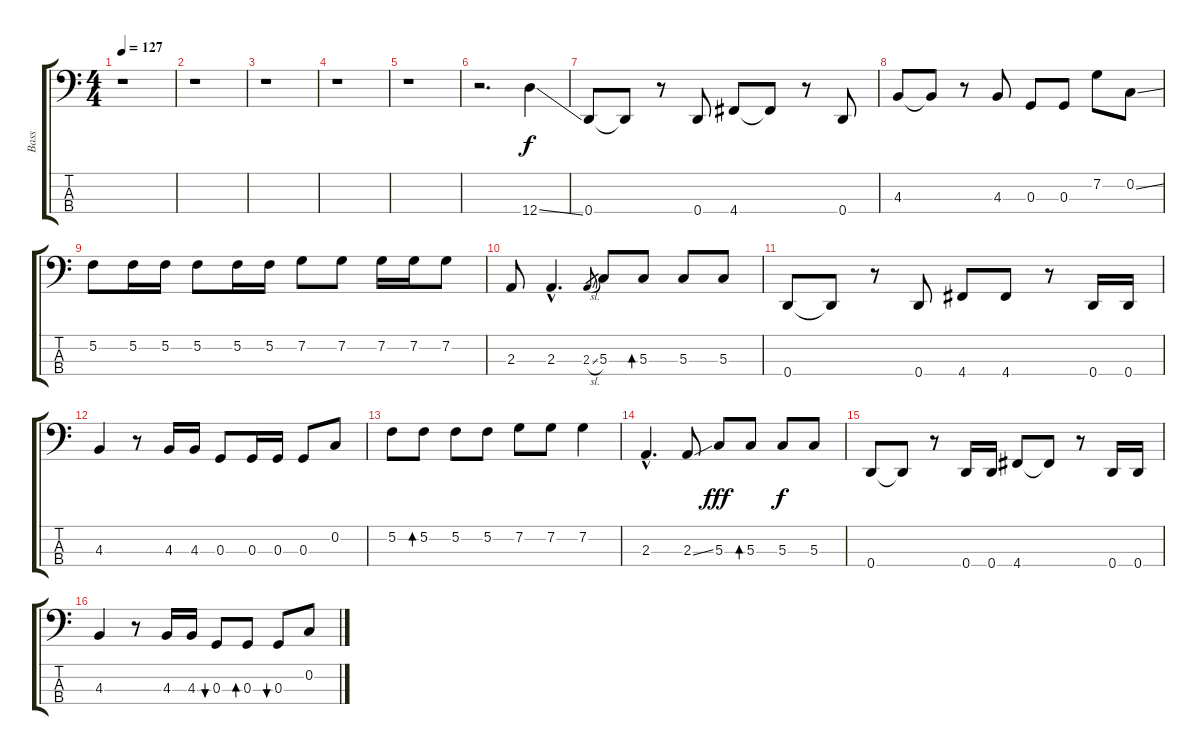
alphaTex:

\track ("Bass" "Bass") {instrument electricbasspick}
\staff {score tabs}
\tuning (F2 C2 G1 D1) {hide}
\ts (4 4)
\tempo 127
\clef f4
\ks c
r.1{dy f} |
r.1 |
r.1 |
r.1 |
r.1 |
r.2{d} 12.4{ss}.4 |
0.4.8 0.4{t}.8 r.8 0.4.8 4.4.8 4.4{t}.8 r.8 0.4.8 |
4.3.8 4.3{t}.8 r.8 4.3.8 0.3.8 0.3.8 7.2.8 0.2{ss}.8 |
5.2.8 5.2.16 5.2.16 5.2.8 5.2.16 5.2.16 7.2.8 7.2.8 7.2.16 7.2.16 7.2.8 |
2.3.8 2.3{hac}.4{d} 2.3{sl}.8{gr} 5.3.8 5.3.8{bd 240} 5.3.8 5.3.8 |
0.4.8 0.4{t}.8 r.8 0.4.8 4.4.8 4.4.8 r.8 0.4.16 0.4.16 |
4.3.4 r.8 4.3.16 4.3.16 0.3.8 0.3.16 0.3.16 0.3.8 0.2.8 |
5.2.8 5.2.8{bd 240} 5.2.8 5.2.8 7.2.8 7.2.8 7.2.4 |
2.3{hac}.4{d} 2.3{ss}.8 5.3.8{dy fff} 5.3.8{bd 240} 5.3.8{dy f} 5.3.8 |
0.4.8 0.4{t}.8 r.8 0.4.16 0.4.16 4.4.8 4.4{t}.8 r.8 0.4.16 0.4.16 |
4.3.4 r.8 4.3.16 4.3.16 0.3.8{bu 240} 0.3.8{bd 240} 0.3.8{bu 240} 0.2.8
